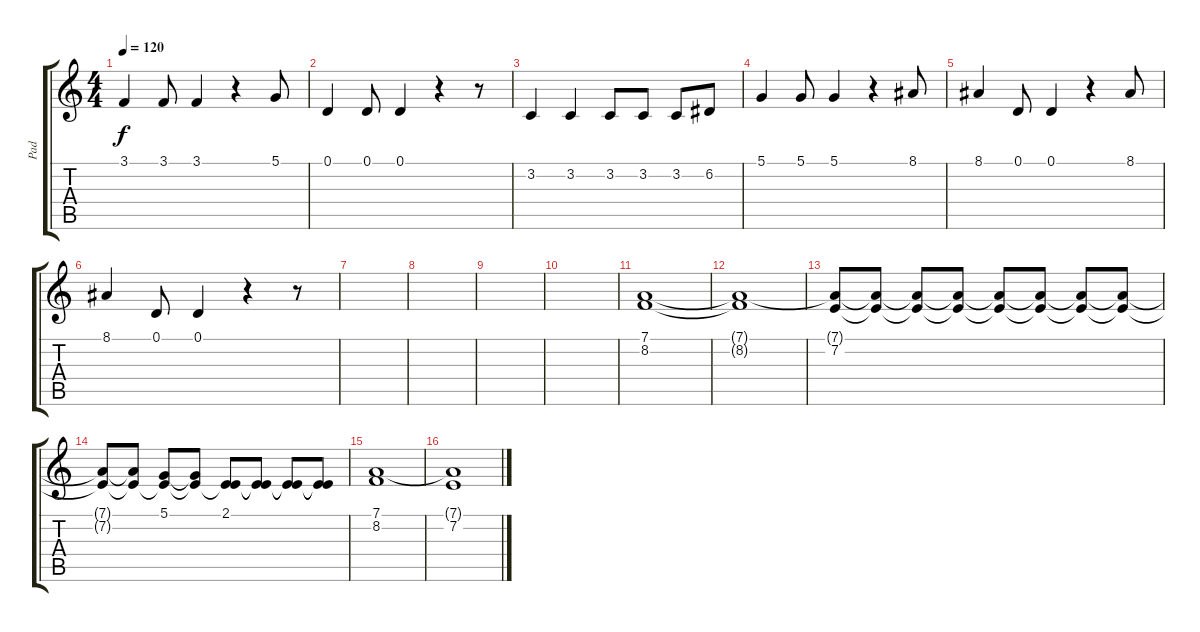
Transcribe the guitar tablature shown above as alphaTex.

\track ("Pad" "Pad") {instrument pad2warm}
\staff {score tabs}
\tuning (D4 A3 F3 C3 G2 C2) {hide}
\ts (4 4)
\tempo 120
\clef g2
\ks c
3.1.4{dy f} 3.1.8 3.1.4 r.4 5.1.8 |
0.1.4 0.1.8 0.1.4 r.4 r.8 |
3.2.4{instrument choiraahs} 3.2.4 3.2.8 3.2.8 3.2.8 6.2.8 |
5.1.4 5.1.8 5.1.4 r.4 8.1.8 |
8.1.4 0.1.8 0.1.4 r.4 8.1.8 |
8.1.4 0.1.8 0.1.4 r.4 r.8 |
|
|
|
|
(7.1 8.2).1{volume 10 instrument pad2warm} |
(7.1{t} 8.2{t}).1 |
(7.1{t} 7.2).8 (7.1{t} 7.2{t}).8 (7.1{t} 7.2{t}).8 (7.1{t} 7.2{t}).8 (7.1{t} 7.2{t}).8 (7.1{t} 7.2{t}).8 (7.1{t} 7.2{t}).8 (7.1{t} 7.2{t}).8 |
(7.1{t} 7.2{t}).8 (7.1{t} 7.2{t}).8 (5.1 7.2{t}).8 (5.1{t} 7.2{t}).8 (2.1 7.2{t}).8 (2.1{t} 7.2{t}).8 (2.1{t} 7.2{t}).8 (2.1{t} 7.2{t}).8 |
(7.1 8.2).1{volume 10 instrument pad2warm} |
(7.1{t} 7.2).1
